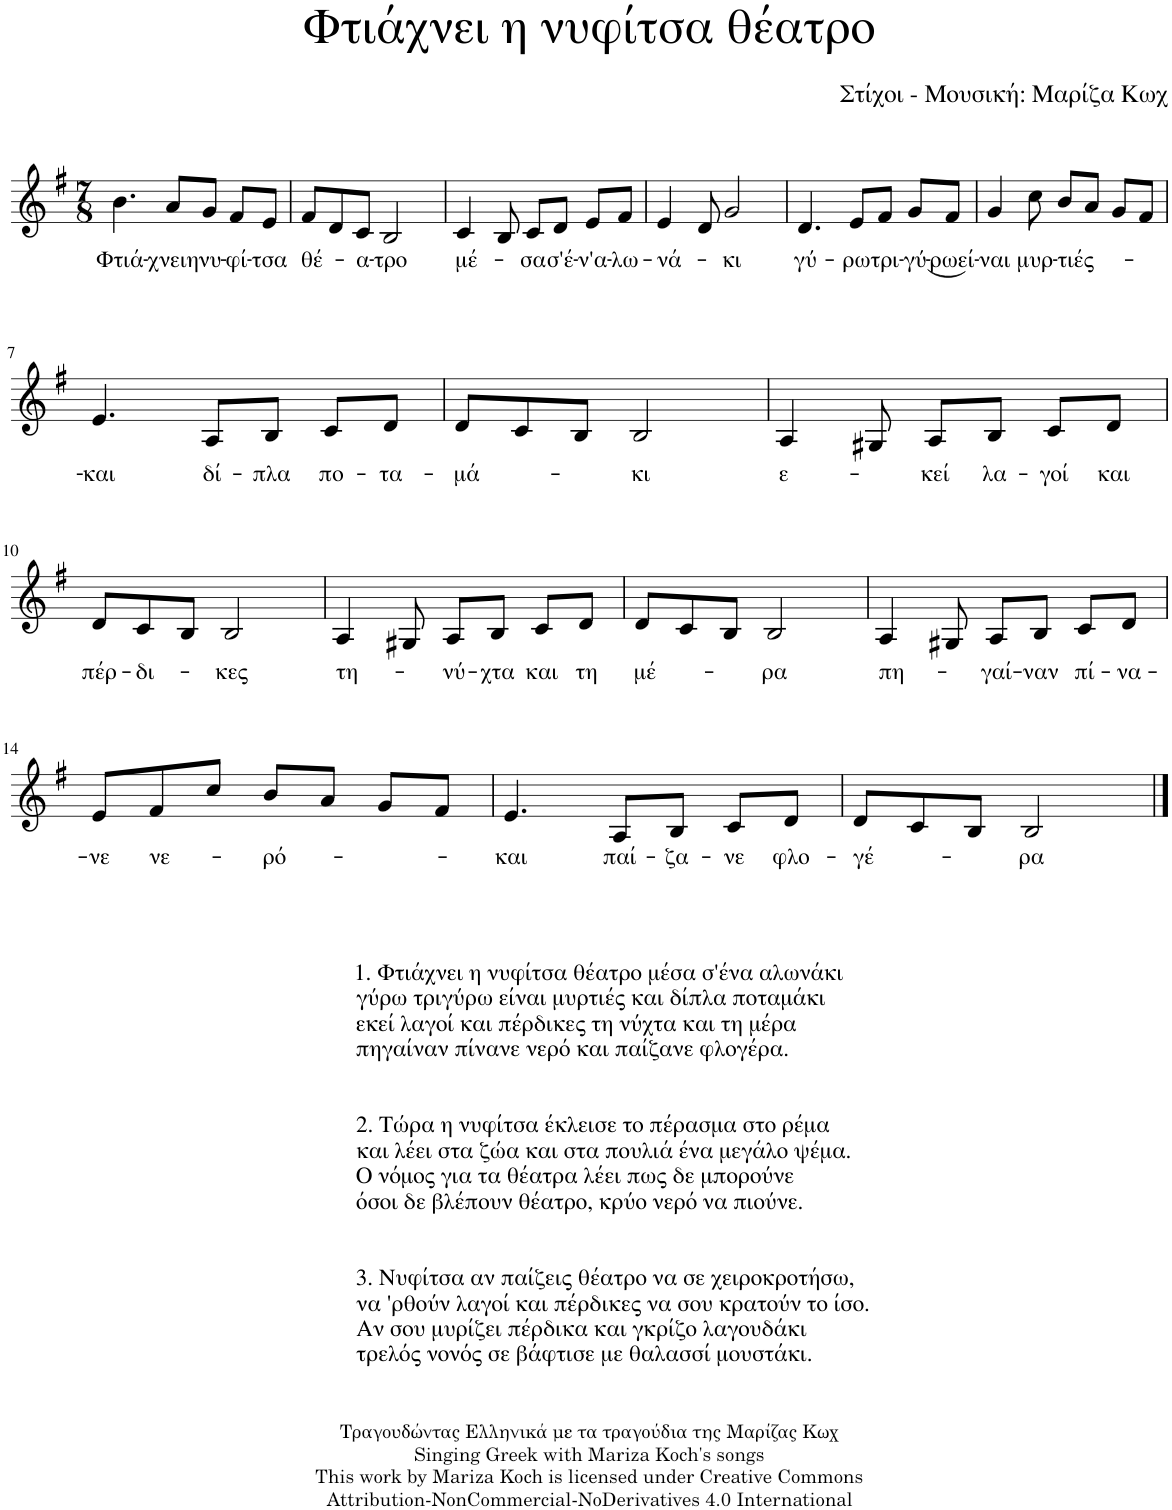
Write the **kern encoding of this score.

**kern	**text
*part1	*part1
*staff1	*staff1
*I"Piano	*
*I'Pno.	*
*clefG2	*
*k[f#]	*
*M7/8	*
=1	=1
!	!LO:LY:b
4.b\	Φτιά-
!	!LO:LY:b
8a/L	-χνειη
!	!LO:LY:b
8g/J	νυ-
!	!LO:LY:b
8f#/L	-φί-
!	!LO:LY:b
8e/J	-τσα
=2	=2
!	!LO:LY:b
8f#/L	θέ-
8d/	.
!	!LO:LY:b
8c/J	-α-
!	!LO:LY:b
2B/	-τρο
=3	=3
!	!LO:LY:b
4c/	μέ-
8B/	.
!	!LO:LY:b
8c/L	-σα
!	!LO:LY:b
8d/J	σ'έ-
!	!LO:LY:b
8e/L	-ν'α-
!	!LO:LY:b
8f#/J	-λω-
=4	=4
!	!LO:LY:b
4e/	-νά-
8d/	.
!	!LO:LY:b
2g/	-κι
=5	=5
!	!LO:LY:b
4.d/	γύ-
!	!LO:LY:b
8e/L	-ρω
!	!LO:LY:b
8f#/J	τρι-
!	!LO:LY:b
(8g/L	-γύ-
!	!LO:LY:b
8f#/J)	-ρωεί-
=6	=6
!	!LO:LY:b
4g/	-ναι
!	!LO:LY:b
8cc\	μυρ-
!	!LO:LY:b
8b/L	-τιές-
8a/J	.
8g/L	.
8f#/J	.
!!LO:LB:g=z
=7	=7
!	!LO:LY:b
4.e/	-και
!	!LO:LY:b
8A/L	δί-
!	!LO:LY:b
8B/J	-πλα
!	!LO:LY:b
8c/L	πο-
!	!LO:LY:b
8d/J	-τα-
=8	=8
!	!LO:LY:b
8d/L	-μά-
8c/	.
8B/J	.
!	!LO:LY:b
2B/	-κι
=9	=9
!	!LO:LY:b
4A/	ε-
8G#X/	.
!	!LO:LY:b
8A/L	-κεί
!	!LO:LY:b
8B/J	λα-
!	!LO:LY:b
8c/L	-γοί
!	!LO:LY:b
8d/J	και
!!LO:LB:g=z
=10	=10
!	!LO:LY:b
8d/L	πέρ-
!	!LO:LY:b
8c/	-δι-
8B/J	.
!	!LO:LY:b
2B/	-κες
=11	=11
!	!LO:LY:b
4A/	τη-
8G#X/	.
!	!LO:LY:b
8A/L	-νύ-
!	!LO:LY:b
8B/J	-χτα
!	!LO:LY:b
8c/L	και
!	!LO:LY:b
8d/J	τη
=12	=12
!	!LO:LY:b
8d/L	μέ-
8c/	.
8B/J	.
!	!LO:LY:b
2B/	-ρα
=13	=13
!	!LO:LY:b
4A/	πη-
8G#X/	.
!	!LO:LY:b
8A/L	-γαί-
!	!LO:LY:b
8B/J	-ναν
!	!LO:LY:b
8c/L	πί-
!	!LO:LY:b
8d/J	-να-
!!LO:LB:g=z
=14	=14
!	!LO:LY:b
8e/L	-νε
!	!LO:LY:b
8f#/	νε-
8cc/J	.
!	!LO:LY:b
8b/L	-ρό-
8a/J	.
8g/L	.
8f#/J	.
=15	=15
!	!LO:LY:b
4.e/	-και
!	!LO:LY:b
8A/L	παί-
!	!LO:LY:b
8B/J	-ζα-
!	!LO:LY:b
8c/L	-νε
!	!LO:LY:b
8d/J	φλο-
=16	=16
!	!LO:LY:b
8d/L	-γέ-
8c/	.
8B/J	.
!LO:TX:b:t=1. Φτιάχνει η νυφίτσα θέατρο μέσα σ'ένα αλωνάκι	!
!LO:TX:b:t=γύρω τριγύρω είναι μυρτιές και δίπλα ποταμάκι	!
!LO:TX:b:t=εκεί λαγοί και πέρδικες τη νύχτα και τη μέρα	!
!LO:TX:b:t=πηγαίναν πίνανε νερό και παίζανε φλογέρα.	!
!LO:TX:b:t=2. Τώρα η νυφίτσα έκλεισε το πέρασμα στο ρέμα	!
!LO:TX:b:t=και λέει στα ζώα και στα πουλιά ένα μεγάλο ψέμα.	!
!LO:TX:b:t=Ο νόμος για τα θέατρα λέει πως δε μπορούνε	!
!LO:TX:b:t=όσοι δε βλέπουν θέατρο, κρύο νερό να πιούνε.	!
!LO:TX:b:t=3. Νυφίτσα αν παίζεις θέατρο να σε χειροκροτήσω,	!
!LO:TX:b:t=να 'ρθούν λαγοί και πέρδικες να σου κρατούν το ίσο.	!
!LO:TX:b:t=Αν σου μυρίζει πέρδικα και γκρίζο λαγουδάκι	!
!LO:TX:b:t=τρελός νονός σε βάφτισε με θαλασσί μουστάκι.	!
!	!LO:LY:b
2B/	-ρα
==	==
*-	*-
